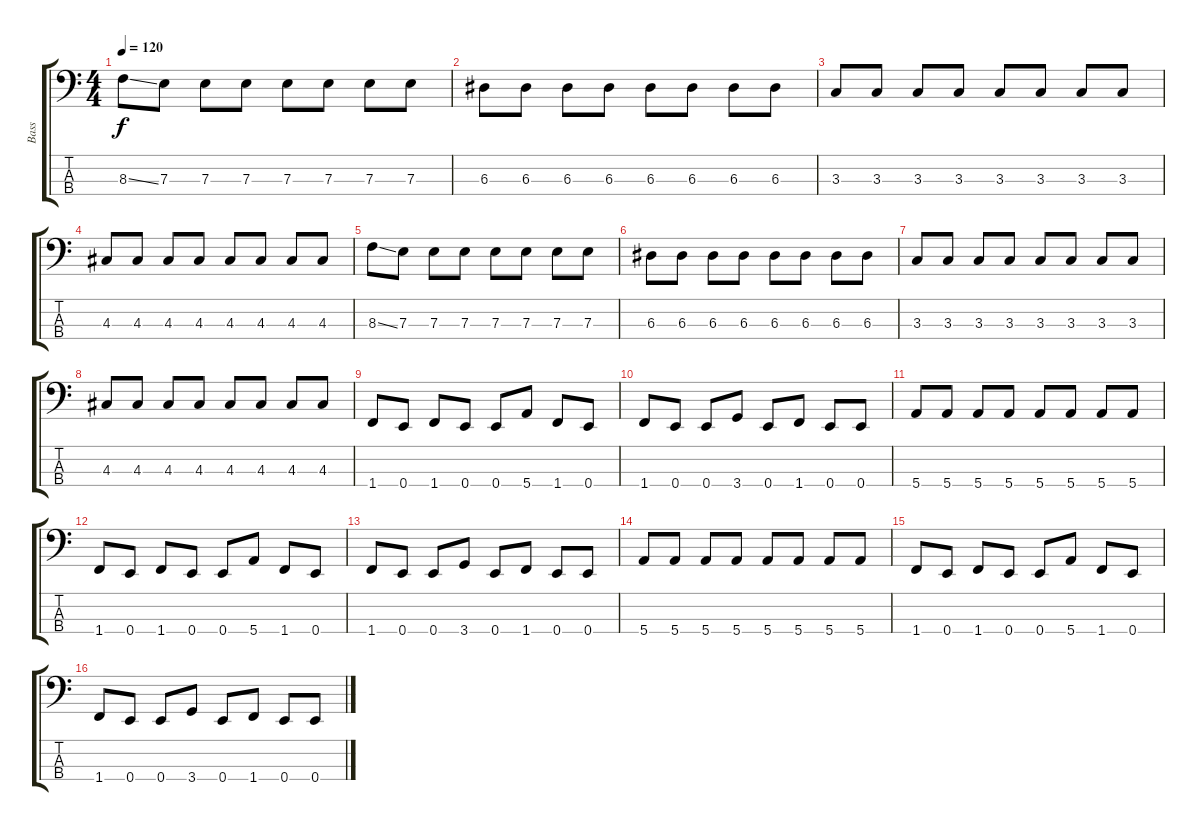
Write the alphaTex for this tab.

\track ("Bass" "Bass") {instrument electricbasspick}
\staff {score tabs}
\tuning (G2 D2 A1 E1) {hide}
\ts (4 4)
\tempo 120
\clef f4
\ks c
8.3{ss}.8{dy f instrument electricbasspick} 7.3.8 7.3.8 7.3.8 7.3.8 7.3.8 7.3.8 7.3.8 |
6.3.8 6.3.8 6.3.8 6.3.8 6.3.8 6.3.8 6.3.8 6.3.8 |
3.3.8 3.3.8 3.3.8 3.3.8 3.3.8 3.3.8 3.3.8 3.3.8 |
4.3.8 4.3.8 4.3.8 4.3.8 4.3.8 4.3.8 4.3.8 4.3.8 |
8.3{ss}.8 7.3.8 7.3.8 7.3.8 7.3.8 7.3.8 7.3.8 7.3.8 |
6.3.8 6.3.8 6.3.8 6.3.8 6.3.8 6.3.8 6.3.8 6.3.8 |
3.3.8 3.3.8 3.3.8 3.3.8 3.3.8 3.3.8 3.3.8 3.3.8 |
4.3.8 4.3.8 4.3.8 4.3.8 4.3.8 4.3.8 4.3.8 4.3.8 |
1.4.8 0.4.8 1.4.8 0.4.8 0.4.8 5.4.8 1.4.8 0.4.8 |
1.4.8 0.4.8 0.4.8 3.4.8 0.4.8 1.4.8 0.4.8 0.4.8 |
5.4.8 5.4.8 5.4.8 5.4.8 5.4.8 5.4.8 5.4.8 5.4.8 |
1.4.8 0.4.8 1.4.8 0.4.8 0.4.8 5.4.8 1.4.8 0.4.8 |
1.4.8 0.4.8 0.4.8 3.4.8 0.4.8 1.4.8 0.4.8 0.4.8 |
5.4.8 5.4.8 5.4.8 5.4.8 5.4.8 5.4.8 5.4.8 5.4.8 |
1.4.8 0.4.8 1.4.8 0.4.8 0.4.8 5.4.8 1.4.8 0.4.8 |
1.4.8 0.4.8 0.4.8 3.4.8 0.4.8 1.4.8 0.4.8 0.4.8
